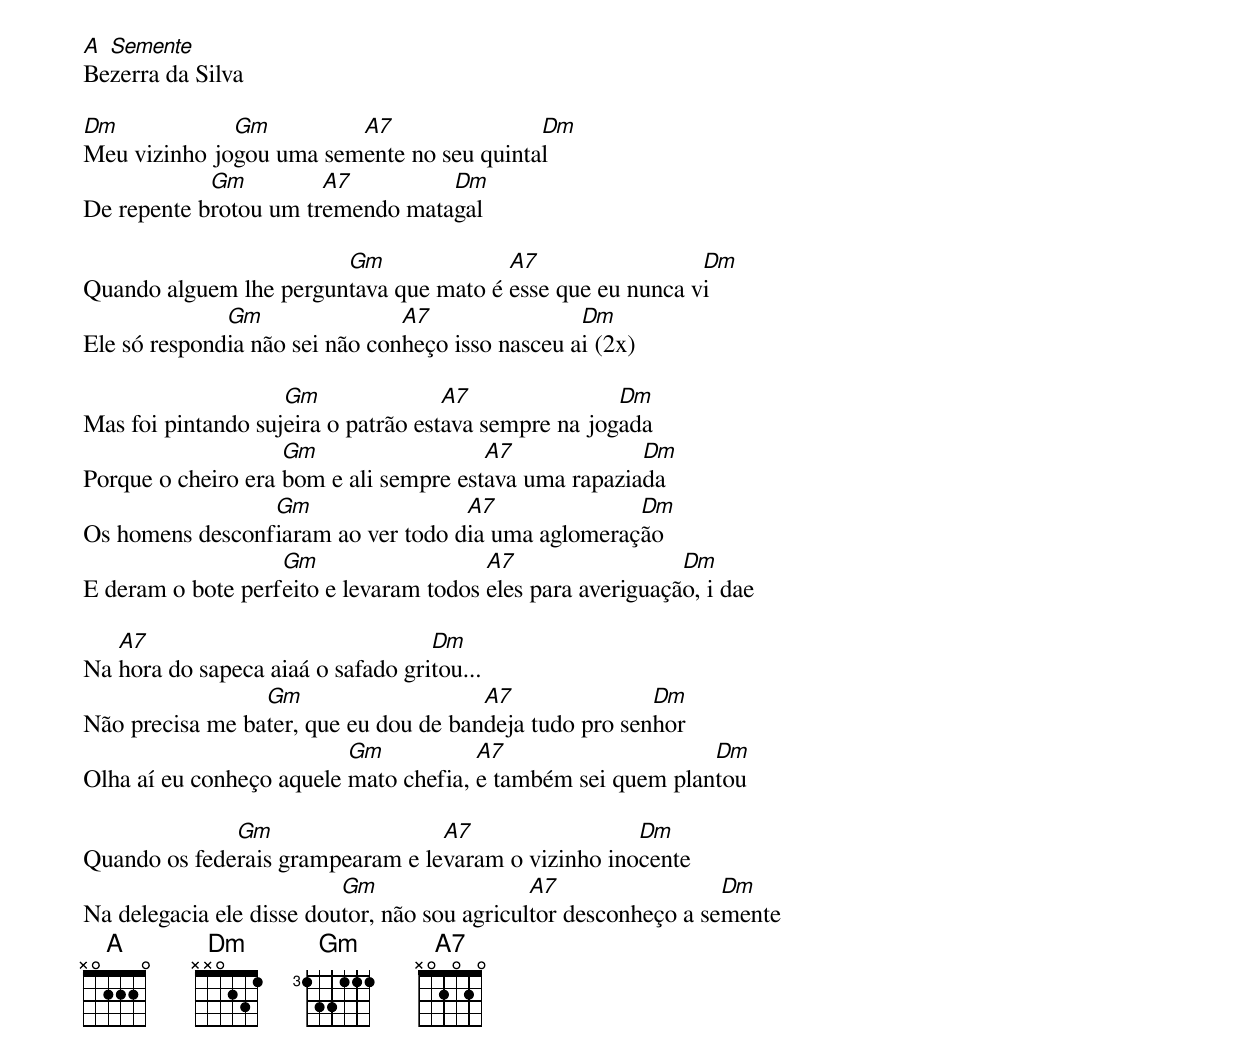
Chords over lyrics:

A Semente
Bezerra da Silva

Dm            Gm         A7                Dm
Meu vizinho jogou uma semente no seu quintal
            Gm         A7         Dm
De repente brotou um tremendo matagal

                        Gm              A7                 Dm
Quando alguem lhe perguntava que mato é esse que eu nunca vi
              Gm                A7                Dm
Ele só respondia não sei não conheço isso nasceu ai (2x)

                    Gm               A7               Dm
Mas foi pintando sujeira o patrão estava sempre na jogada
                    Gm                  A7             Dm
Porque o cheiro era bom e ali sempre estava uma rapaziada
                 Gm                 A7              Dm
Os homens desconfiaram ao ver todo dia uma aglomeração
                   Gm                   A7                  Dm
E deram o bote perfeito e levaram todos eles para averiguação, i dae

   A7                              Dm
Na hora do sapeca aiaá o safado gritou...
                 Gm                    A7               Dm
Não precisa me bater, que eu dou de bandeja tudo pro senhor
                          Gm           A7                    Dm
Olha aí eu conheço aquele mato chefia, e também sei quem plantou

              Gm                  A7                 Dm
Quando os federais grampearam e levaram o vizinho inocente
                          Gm                  A7                 Dm
Na delegacia ele disse doutor, não sou agricultor desconheço a semente
